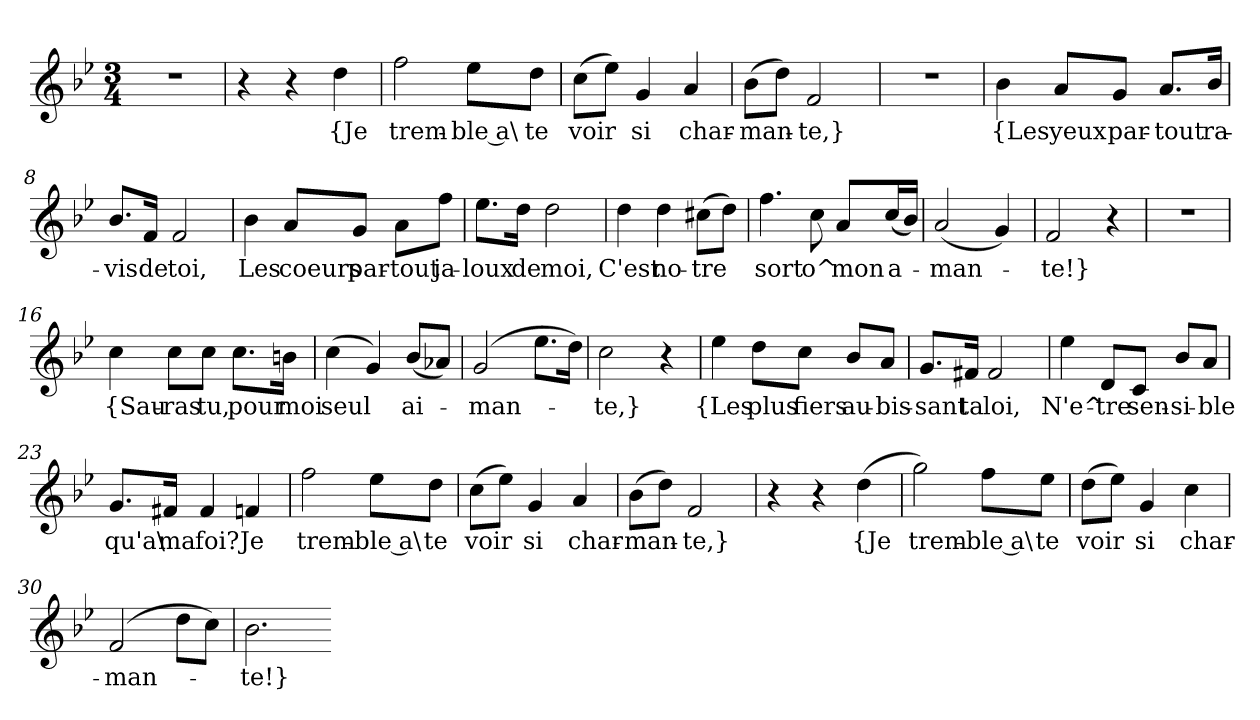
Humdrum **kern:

**kern	**text
*part1	*part1
*staff1	*staff1
*clefG2	*
*k[b-e-]	*
*M3/4	*
=1	=1
2.r	.
=2	=2
4r	.
4r	.
4dd	{Je
=3	=3
2ff	trem-
8ee-\L	-ble a\
8dd\J	te
=4	=4
(8cc\L	voir
8ee-\J)	.
4g	si
4a	char-
=5	=5
(8b-\L	-man-
8dd\J)	.
2f	-te,}
=6	=6
2.r	.
=7	=7
4b-	{Les
8a/L	yeux
8g/J	par-
8.a/L	-tout
16b-/Jk	ra-
=8	=8
8.b-/L	-vis
16f/Jk	de
2f	toi,
=9	=9
4b-	Les
8a/L	coeurs
8g/J	par-
8a\L	-tout
8ff\J	ja-
=10	=10
8.ee-\L	-loux
16dd\Jk	de
2dd	moi,
=11	=11
4dd	C'est
4dd	no-
(8cc#X\L	-tre
8dd\J)	.
=12	=12
4.ff	sort
8cc	o^
8a/L	mon
(16cc/L	a-
16b-/JJ)	.
=13	=13
(2a	-man-
4g)	.
=14	=14
2f	-te!}
4r	.
=15	=15
2.r	.
=16	=16
4cc	{Sau-
8cc\L	-ras
8cc\J	tu,
8.cc\L	pour
16bn\Jk	moi
=17	=17
(4cc	seul
4g)	.
(8b-/L	ai-
8a-X/J)	.
=18	=18
(2g	-man-
8.ee-\L	.
16dd\Jk)	.
=19	=19
2cc	-te,}
4r	.
=20	=20
4ee-	{Les
8dd\L	plus
8cc\J	fiers
8b-/L	au-
8a/J	-bis-
=21	=21
8.g/L	-sant
16f#X/Jk	ta
2f#	loi,
=22	=22
4ee-	N'e^-
8d/L	-tre
8c/J	sen-
8b-/L	-si-
8a/J	-ble
=23	=23
8.g/L	qu'a\
16f#X/Jk	ma
4f#	foi?
4fn	Je
=24	=24
2ff	trem-
8ee-\L	-ble a\
8dd\J	te
=25	=25
(8cc\L	voir
8ee-\J)	.
4g	si
4a	char-
=26	=26
(8b-\L	-man-
8dd\J)	.
2f	-te,}
=27	=27
4r	.
4r	.
(4dd	{Je
=28	=28
2gg)	trem-
8ff\L	-ble a\
8ee-\J	te
=29	=29
(8dd\L	voir
8ee-\J)	.
4g	si
4cc	char-
=30	=30
(2f	-man-
8dd\L	.
8cc\J)	.
=31	=31
2.b-	-te!}
=-	=-
*-	*-
